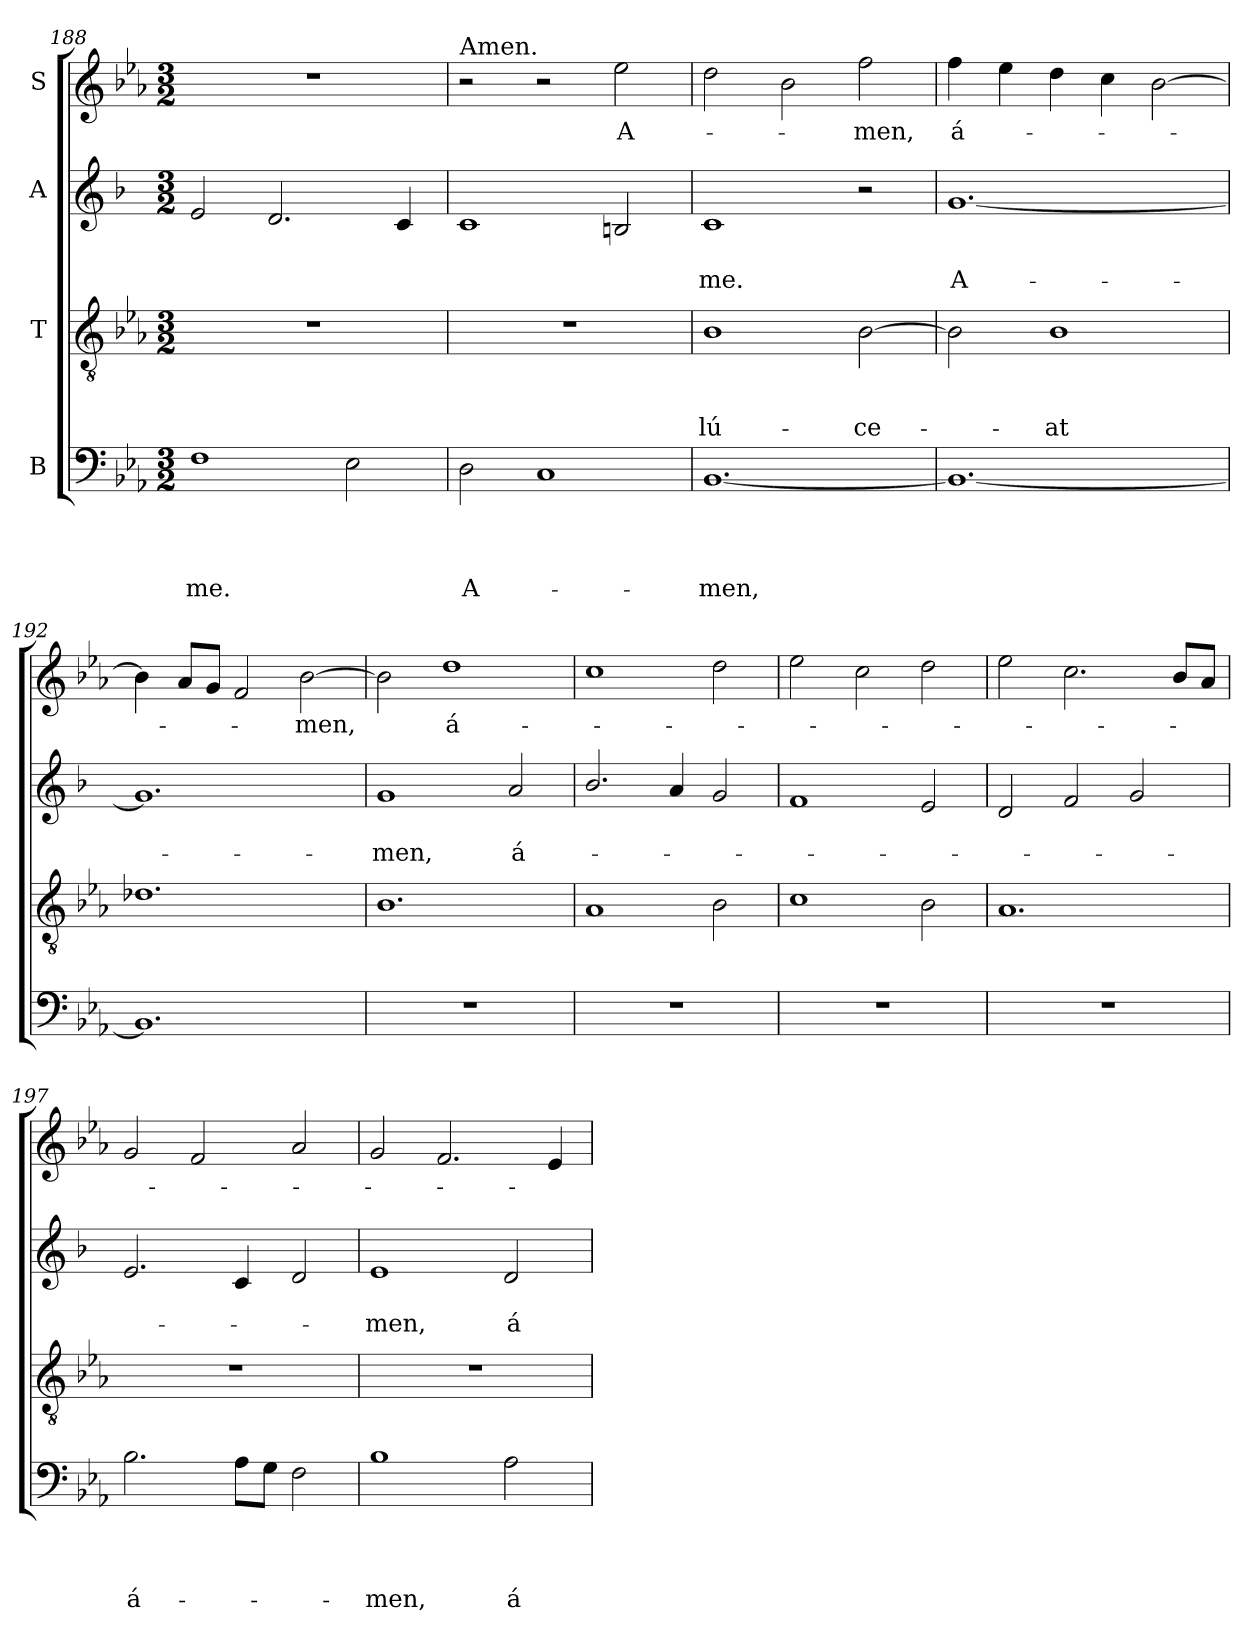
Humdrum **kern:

**kern	**text	**text	**text	**text	**kern	**text	**text	**text	**kern	**text	**text	**kern	**text
*part4	*part4	*part4	*part4	*part4	*part3	*part3	*part3	*part3	*part2	*part2	*part2	*part1	*part1
*staff4	*staff4	*staff4	*staff4	*staff4	*staff3	*staff3	*staff3	*staff3	*staff2	*staff2	*staff2	*staff1	*staff1
*I"B	*	*	*	*	*I"T	*	*	*	*I"A	*	*	*I"S	*
*clefF4	*	*	*	*	*clefGv2	*	*	*	*clefG2	*	*	*clefG2	*
*	*	*	*	*	*	*	*	*	*ITrd1c2	*	*	*	*
*k[b-e-a-]	*	*	*	*	*k[b-e-a-]	*	*	*	*k[b-e-a-]	*	*	*k[b-e-a-]	*
*E-:	*	*	*	*	*E-:	*	*	*	*E-:	*	*	*E-:	*
*M3/2	*	*	*	*	*M3/2	*	*	*	*M3/2	*	*	*M3/2	*
=188	=188	=188	=188	=188	=188	=188	=188	=188	=188	=188	=188	=188	=188
!	!	!	!	!LO:LY:b	!	!	!	!	!	!	!	!	!
1F	.	.	.	-me.	1.r	.	.	.	2d/	.	.	1.r	.
.	.	.	.	.	.	.	.	.	2.c/	.	.	.	.
2E-\	.	.	.	.	.	.	.	.	.	.	.	.	.
.	.	.	.	.	.	.	.	.	4B-/	.	.	.	.
!!LO:LB:g=z
=189	=189	=189	=189	=189	=189	=189	=189	=189	=189	=189	=189	=189	=189
!	!	!	!	!	!	!	!	!	!	!	!	!LO:TX:a:t=Amen.	!
!	!	!	!	!LO:LY:b	!	!	!	!	!	!	!	!	!
2D\	.	.	.	A-	1.r	.	.	.	1B-	.	.	2r	.
1C	.	.	.	.	.	.	.	.	.	.	.	2r	.
!	!	!	!	!	!	!	!	!	!	!	!	!	!LO:LY:b
.	.	.	.	.	.	.	.	.	2A/	.	.	2ee-\	A-
=190	=190	=190	=190	=190	=190	=190	=190	=190	=190	=190	=190	=190	=190
!	!	!	!	!LO:LY:b	!	!	!	!LO:LY:b	!	!	!LO:LY:b	!	!
[1.BB-	.	.	.	-men,	1B-	.	.	lú-	1B-	.	-me.	2dd\	.
.	.	.	.	.	.	.	.	.	.	.	.	2b-\	.
!	!	!	!	!	!	!	!	!LO:LY:b	!	!	!	!	!LO:LY:b
.	.	.	.	.	[2B-\	.	.	-ce-	2r	.	.	2ff\	-men,
=191	=191	=191	=191	=191	=191	=191	=191	=191	=191	=191	=191	=191	=191
!	!	!	!	!	!	!	!	!	!	!	!LO:LY:b	!	!LO:LY:b
1.BB-_	.	.	.	.	2B-\]	.	.	.	[1.f	.	A-	4ff\	á-
.	.	.	.	.	.	.	.	.	.	.	.	4ee-\	.
!	!	!	!	!	!	!	!	!LO:LY:b	!	!	!	!	!
.	.	.	.	.	1B-	.	.	-at	.	.	.	4dd\	.
.	.	.	.	.	.	.	.	.	.	.	.	4cc\	.
.	.	.	.	.	.	.	.	.	.	.	.	[2b-\	.
=192	=192	=192	=192	=192	=192	=192	=192	=192	=192	=192	=192	=192	=192
1.BB-]	.	.	.	.	1.d-	.	.	.	1.f]	.	.	4b-\]	.
.	.	.	.	.	.	.	.	.	.	.	.	8a-/L	.
.	.	.	.	.	.	.	.	.	.	.	.	8g/J	.
.	.	.	.	.	.	.	.	.	.	.	.	2f/	.
!	!	!	!	!	!	!	!	!	!	!	!	!	!LO:LY:b
.	.	.	.	.	.	.	.	.	.	.	.	[2b-\	-men,
!!LO:PB:g=z
=193	=193	=193	=193	=193	=193	=193	=193	=193	=193	=193	=193	=193	=193
!	!	!	!	!	!	!	!	!	!	!	!LO:LY:b	!	!
1.r	.	.	.	.	1.B-	.	.	.	1f	.	-men,	2b-\]	.
!	!	!	!	!	!	!	!	!	!	!	!	!	!LO:LY:b
.	.	.	.	.	.	.	.	.	.	.	.	1dd	á-
!	!	!	!	!	!	!	!	!	!	!	!LO:LY:b	!	!
.	.	.	.	.	.	.	.	.	2g/	.	á-	.	.
=194	=194	=194	=194	=194	=194	=194	=194	=194	=194	=194	=194	=194	=194
1.r	.	.	.	.	1A-	.	.	.	2.a-/	.	.	1cc	.
.	.	.	.	.	.	.	.	.	4g/	.	.	.	.
.	.	.	.	.	2B-\	.	.	.	2f/	.	.	2dd\	.
=195	=195	=195	=195	=195	=195	=195	=195	=195	=195	=195	=195	=195	=195
1.r	.	.	.	.	1c	.	.	.	1e-	.	.	2ee-\	.
.	.	.	.	.	.	.	.	.	.	.	.	2cc\	.
.	.	.	.	.	2B-\	.	.	.	2d/	.	.	2dd\	.
=196	=196	=196	=196	=196	=196	=196	=196	=196	=196	=196	=196	=196	=196
1.r	.	.	.	.	1.A-	.	.	.	2c/	.	.	2ee-\	.
.	.	.	.	.	.	.	.	.	2e-/	.	.	2.cc\	.
.	.	.	.	.	.	.	.	.	2f/	.	.	.	.
.	.	.	.	.	.	.	.	.	.	.	.	8b-/L	.
.	.	.	.	.	.	.	.	.	.	.	.	8a-/J	.
=197	=197	=197	=197	=197	=197	=197	=197	=197	=197	=197	=197	=197	=197
!	!	!	!	!LO:LY:b	!	!	!	!	!	!	!	!	!
2.B-\	.	.	.	á-	1.r	.	.	.	2.d/	.	.	2g/	.
.	.	.	.	.	.	.	.	.	.	.	.	2f/	.
8A-\L	.	.	.	.	.	.	.	.	4B-/	.	.	.	.
8G\J	.	.	.	.	.	.	.	.	.	.	.	.	.
2F\	.	.	.	.	.	.	.	.	2c/	.	.	2a-/	.
!!LO:LB:g=z
=198	=198	=198	=198	=198	=198	=198	=198	=198	=198	=198	=198	=198	=198
!	!	!	!	!LO:LY:b	!	!	!	!	!	!	!LO:LY:b	!	!
1B-	.	.	.	-men,	1.r	.	.	.	1d	.	-men,	2g/	.
.	.	.	.	.	.	.	.	.	.	.	.	2.f/	.
!	!	!	!	!LO:LY:b	!	!	!	!	!	!	!LO:LY:b	!	!
2A-\	.	.	.	á-	.	.	.	.	2c/	.	á-	.	.
.	.	.	.	.	.	.	.	.	.	.	.	4e-/	.
=	=	=	=	=	=	=	=	=	=	=	=	=	=
*-	*-	*-	*-	*-	*-	*-	*-	*-	*-	*-	*-	*-	*-
